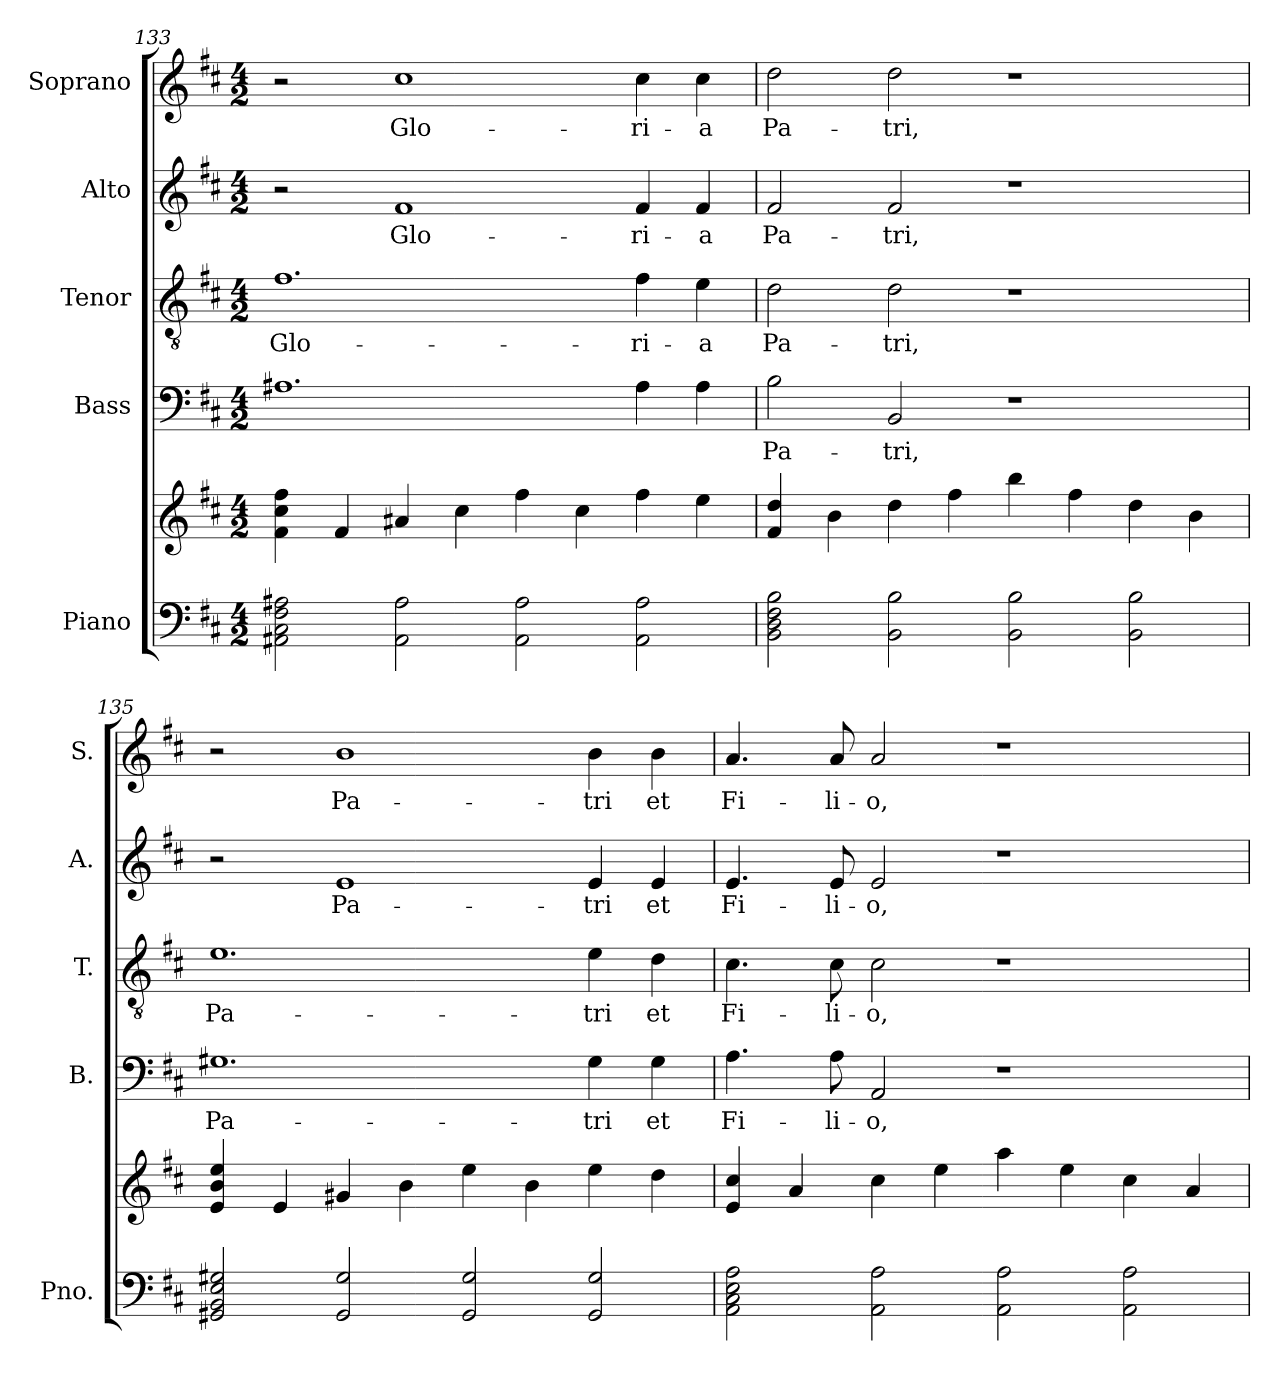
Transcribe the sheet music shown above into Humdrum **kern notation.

**kern	**kern	**kern	**text	**kern	**text	**kern	**text	**kern	**text
*part5	*part5	*part4	*part4	*part3	*part3	*part2	*part2	*part1	*part1
*staff6	*staff5	*staff4	*staff4	*staff3	*staff3	*staff2	*staff2	*staff1	*staff1
*I"Piano	*	*I"Bass	*	*I"Tenor	*	*I"Alto	*	*I"Soprano	*
*I'Pno.	*	*I'B.	*	*I'T.	*	*I'A.	*	*I'S.	*
*clefF4	*clefG2	*clefF4	*	*clefGv2	*	*clefG2	*	*clefG2	*
*	*	*	*	*ITrd7c12	*	*	*	*	*
*k[f#c#]	*k[f#c#]	*k[f#c#]	*	*k[f#c#]	*	*k[f#c#]	*	*k[f#c#]	*
*D:	*D:	*D:	*	*D:	*	*D:	*	*D:	*
*M4/2	*M4/2	*M4/2	*	*M4/2	*	*M4/2	*	*M4/2	*
=133	=133	=133	=133	=133	=133	=133	=133	=133	=133
!	!	!	!	!	!LO:LY:b:color=#000000	!	!	!	!
2AA#Xi\ 2C#i 2F#i 2A#Xi	4f#i\ 4cc#i 4ff#i	1.A#Xi	.	1.F#i	Glo-	2r	.	2r	.
.	4f#i/	.	.	.	.	.	.	.	.
!	!	!	!	!	!	!	!LO:LY:b:color=#000000	!	!
!	!	!	!	!	!	!	!	!	!LO:LY:b:color=#000000
2AA#i\ 2A#i	4a#Xi/	.	.	.	.	1f#i	Glo-	1cc#i	Glo-
.	4cc#i\	.	.	.	.	.	.	.	.
2AA#i\ 2A#i	4ff#i\	.	.	.	.	.	.	.	.
.	4cc#i\	.	.	.	.	.	.	.	.
!	!	!	!	!	!LO:LY:b:color=#000000	!	!	!	!
!	!	!	!	!	!	!	!LO:LY:b:color=#000000	!	!
!	!	!	!	!	!	!	!	!	!LO:LY:b:color=#000000
2AA#i\ 2A#i	4ff#i\	4A#i\	.	4F#i\	-ri-	4f#i/	-ri-	4cc#i\	-ri-
!	!	!	!	!	!LO:LY:b:color=#000000	!	!	!	!
!	!	!	!	!	!	!	!LO:LY:b:color=#000000	!	!
!	!	!	!	!	!	!	!	!	!LO:LY:b:color=#000000
.	4eei\	4A#i\	.	4Ei\	-a	4f#i/	-a	4cc#i\	-a
!!LO:PB:g=z
=134	=134	=134	=134	=134	=134	=134	=134	=134	=134
!	!	!	!LO:LY:b:color=#000000	!	!	!	!	!	!
!	!	!	!	!	!LO:LY:b:color=#000000	!	!	!	!
!	!	!	!	!	!	!	!LO:LY:b:color=#000000	!	!
!	!	!	!	!	!	!	!	!	!LO:LY:b:color=#000000
2BBi\ 2Di 2F#i 2Bi	4f#i/ 4ddi	2Bi\	Pa-	2Di\	Pa-	2f#i/	Pa-	2ddi\	Pa-
.	4bi\	.	.	.	.	.	.	.	.
!	!	!	!LO:LY:b:color=#000000	!	!	!	!	!	!
!	!	!	!	!	!LO:LY:b:color=#000000	!	!	!	!
!	!	!	!	!	!	!	!LO:LY:b:color=#000000	!	!
!	!	!	!	!	!	!	!	!	!LO:LY:b:color=#000000
2BBi\ 2Bi	4ddi\	2BBi/	-tri,	2Di\	-tri,	2f#i/	-tri,	2ddi\	-tri,
.	4ff#i\	.	.	.	.	.	.	.	.
2BBi\ 2Bi	4bbi\	1r	.	1r	.	1r	.	1r	.
.	4ff#i\	.	.	.	.	.	.	.	.
2BBi\ 2Bi	4ddi\	.	.	.	.	.	.	.	.
.	4bi\	.	.	.	.	.	.	.	.
=135	=135	=135	=135	=135	=135	=135	=135	=135	=135
!	!	!	!LO:LY:b:color=#000000	!	!	!	!	!	!
!	!	!	!	!	!LO:LY:b:color=#000000	!	!	!	!
2GG#Xi/ 2BBi 2Ei 2G#Xi	4ei/ 4bi 4eei	1.G#Xi	Pa-	1.Ei	Pa-	2r	.	2r	.
.	4ei/	.	.	.	.	.	.	.	.
!	!	!	!	!	!	!	!LO:LY:b:color=#000000	!	!
!	!	!	!	!	!	!	!	!	!LO:LY:b:color=#000000
2GG#i/ 2G#i	4g#Xi/	.	.	.	.	1ei	Pa-	1bi	Pa-
.	4bi\	.	.	.	.	.	.	.	.
2GG#i/ 2G#i	4eei\	.	.	.	.	.	.	.	.
.	4bi\	.	.	.	.	.	.	.	.
!	!	!	!LO:LY:b:color=#000000	!	!	!	!	!	!
!	!	!	!	!	!LO:LY:b:color=#000000	!	!	!	!
!	!	!	!	!	!	!	!LO:LY:b:color=#000000	!	!
!	!	!	!	!	!	!	!	!	!LO:LY:b:color=#000000
2GG#i/ 2G#i	4eei\	4G#i\	-tri	4Ei\	-tri	4ei/	-tri	4bi\	-tri
!	!	!	!LO:LY:b:color=#000000	!	!	!	!	!	!
!	!	!	!	!	!LO:LY:b:color=#000000	!	!	!	!
!	!	!	!	!	!	!	!LO:LY:b:color=#000000	!	!
!	!	!	!	!	!	!	!	!	!LO:LY:b:color=#000000
.	4ddi\	4G#i\	et	4Di\	et	4ei/	et	4bi\	et
=136	=136	=136	=136	=136	=136	=136	=136	=136	=136
!	!	!	!LO:LY:b:color=#000000	!	!	!	!	!	!
!	!	!	!	!	!LO:LY:b:color=#000000	!	!	!	!
!	!	!	!	!	!	!	!LO:LY:b:color=#000000	!	!
!	!	!	!	!	!	!	!	!	!LO:LY:b:color=#000000
2AAi\ 2C#i 2Ei 2Ai	4ei/ 4cc#i	4.Ai\	Fi-	4.C#i\	Fi-	4.ei/	Fi-	4.ai/	Fi-
.	4ai/	.	.	.	.	.	.	.	.
!	!	!	!LO:LY:b:color=#000000	!	!	!	!	!	!
!	!	!	!	!	!LO:LY:b:color=#000000	!	!	!	!
!	!	!	!	!	!	!	!LO:LY:b:color=#000000	!	!
!	!	!	!	!	!	!	!	!	!LO:LY:b:color=#000000
.	.	8Ai\	-li-	8C#i\	-li-	8ei/	-li-	8ai/	-li-
!	!	!	!LO:LY:b:color=#000000	!	!	!	!	!	!
!	!	!	!	!	!LO:LY:b:color=#000000	!	!	!	!
!	!	!	!	!	!	!	!LO:LY:b:color=#000000	!	!
!	!	!	!	!	!	!	!	!	!LO:LY:b:color=#000000
2AAi\ 2Ai	4cc#i\	2AAi/	-o,	2C#i\	-o,	2ei/	-o,	2ai/	-o,
.	4eei\	.	.	.	.	.	.	.	.
2AAi\ 2Ai	4aai\	1r	.	1r	.	1r	.	1r	.
.	4eei\	.	.	.	.	.	.	.	.
2AAi\ 2Ai	4cc#i\	.	.	.	.	.	.	.	.
.	4ai/	.	.	.	.	.	.	.	.
=	=	=	=	=	=	=	=	=	=
*-	*-	*-	*-	*-	*-	*-	*-	*-	*-
